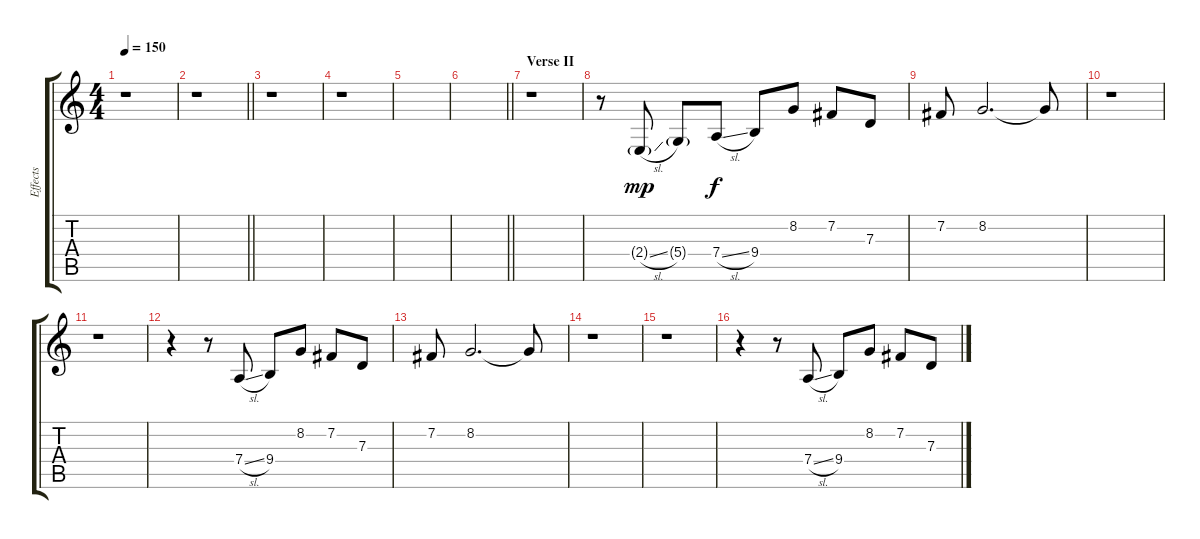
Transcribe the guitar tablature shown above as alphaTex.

\track ("Effects" "Effects") {instrument blownbottle}
\staff {score tabs}
\tuning (E4 B3 G3 D3 A2 E2) {hide}
\ts (4 4)
\tempo 150
\clef g2
\ks c
r.1{dy f} |
\barLineRight lightlight
r.1 |
r.1 |
r.1 |
|
\barLineRight lightlight
|
\section ("" "Verse II")
r.1 |
r.8 2.4{sl g}.8{dy mp} 5.4{g}.8 7.4{sl}.8{dy f} 9.4.8 8.2.8 7.2.8 7.3.8 |
7.2.8 8.2.2{d} 8.2{t}.8 |
r.1 |
r.1 |
r.4 r.8 7.4{sl}.8 9.4.8 8.2.8 7.2.8 7.3.8 |
7.2.8 8.2.2{d} 8.2{t}.8 |
r.1 |
r.1 |
r.4 r.8 7.4{sl}.8 9.4.8 8.2.8 7.2.8 7.3.8
